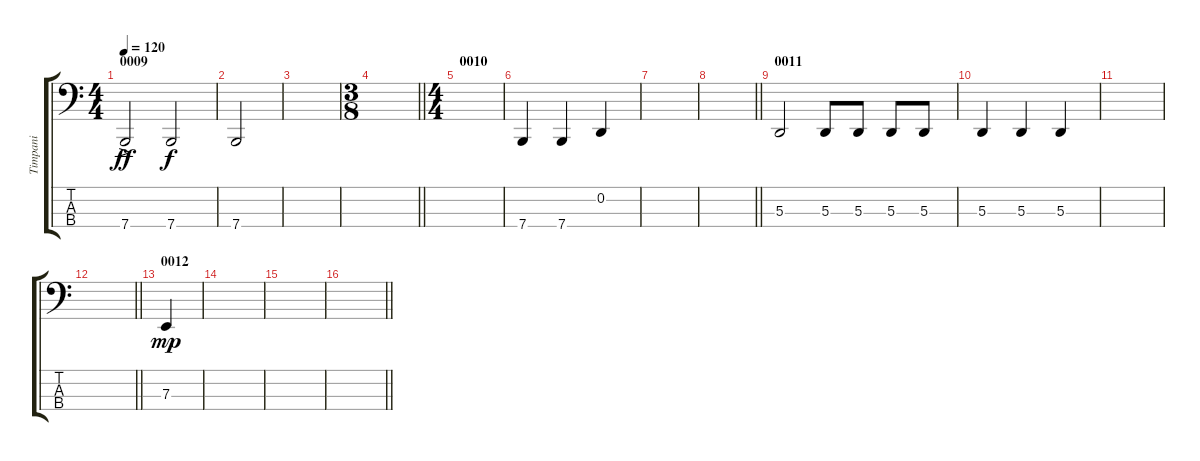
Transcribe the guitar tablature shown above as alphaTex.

\track ("Timpani" "Timpani") {instrument timpani}
\staff {score tabs}
\tuning (G2 D2 A1 E1) {hide}
\ts (4 4)
\section ("" "0009")
\tempo 120
\clef f4
\ks c
7.4{ac}.2{dy ff} 7.4.2{dy f} |
7.4.2 |
|
\ts (3 8)
\barLineRight lightlight
|
\ts (4 4)
\section ("" "0010")
|
7.4.4 7.4.4 0.2.4 |
|
\barLineRight lightlight
|
\section ("" "0011")
5.3.2 5.3.8 5.3.8 5.3.8 5.3.8 |
5.3.4 5.3.4 5.3.4 |
|
\barLineRight lightlight
|
\section ("" "0012")
7.3.4{dy mp} |
|
|
\barLineRight lightlight
